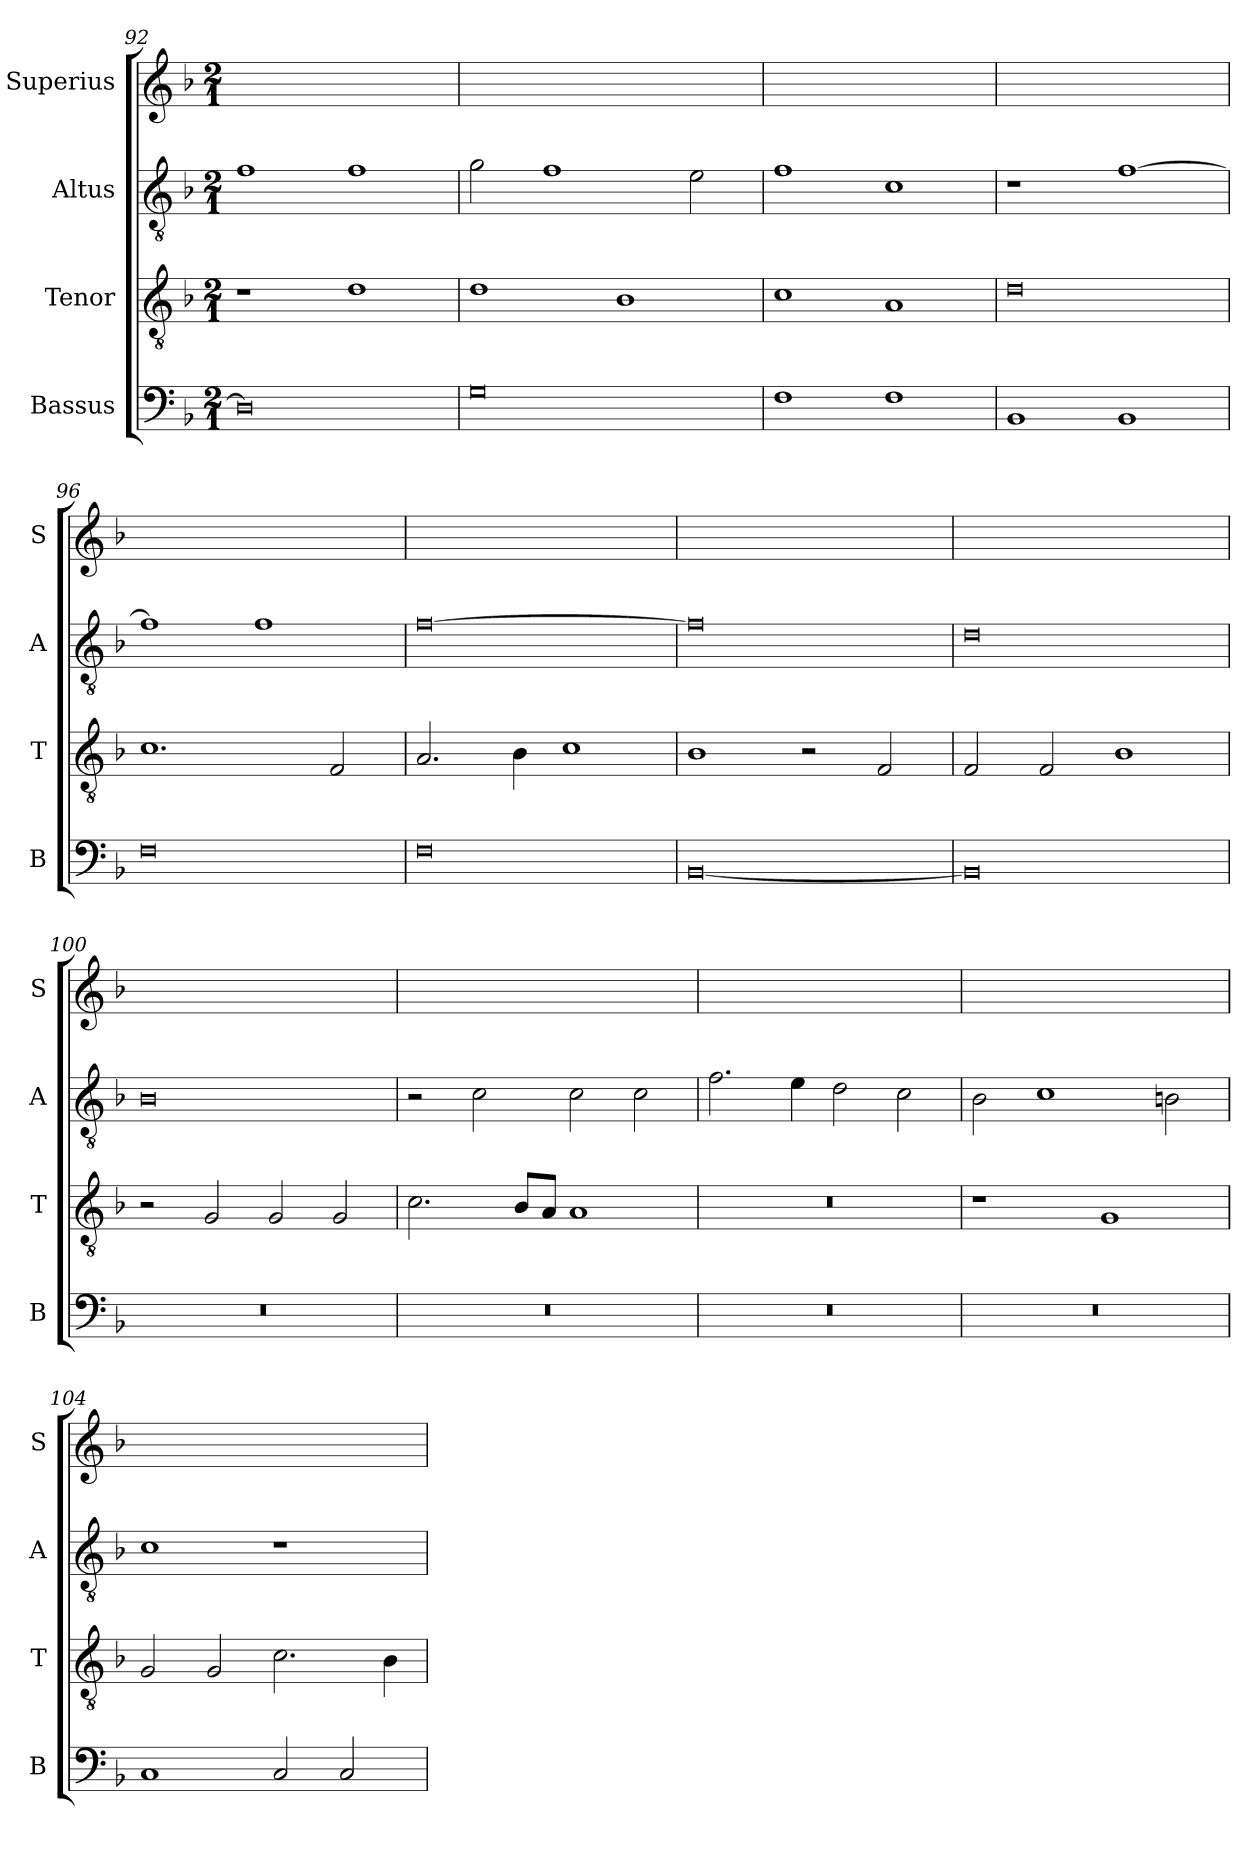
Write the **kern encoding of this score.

**kern	**kern	**kern	**kern
*part4	*part3	*part2	*part1
*staff4	*staff3	*staff2	*staff1
*I"Bassus	*I"Tenor	*I"Altus	*I"Superius
*I'B	*I'T	*I'A	*I'S
*clefF4	*clefGv2	*clefGv2	*clefG2
*k[b-]	*k[b-]	*k[b-]	*k[b-]
*M2/1	*M2/1	*M2/1	*M2/1
=92	=92	=92	=92
0D]	1r	1f	0ryy
.	1d	1f	.
=93	=93	=93	=93
0G	1d	2g\	0ryy
.	.	1f	.
.	1B-	.	.
.	.	2e\	.
=94	=94	=94	=94
1F	1c	1f	0ryy
1F	1A	1c	.
=95	=95	=95	=95
1BB-	0d	1r	0ryy
1BB-	.	[1f	.
=96	=96	=96	=96
0F	1.c	1f]	0ryy
.	.	1f	.
.	2F/	.	.
=97	=97	=97	=97
0F	2.A/	[0f	0ryy
.	4B-\	.	.
.	1c	.	.
=98	=98	=98	=98
[0BB-	1B-	0f]	0ryy
.	2r	.	.
.	2F/	.	.
=99	=99	=99	=99
0BB-]	2F/	0d	0ryy
.	2F/	.	.
.	1B-	.	.
=100	=100	=100	=100
0r	2r	0B-	0ryy
.	2G/	.	.
.	2G/	.	.
.	2G/	.	.
=101	=101	=101	=101
0r	2.c\	2r	0ryy
.	.	2c\	.
.	8B-/L	.	.
.	8A/J	.	.
.	1A	2c\	.
.	.	2c\	.
=102	=102	=102	=102
0r	0r	2.f\	0ryy
.	.	4e\	.
.	.	2d\	.
.	.	2c\	.
=103	=103	=103	=103
0r	1r	2B-\	0ryy
.	.	1c	.
.	1G	.	.
.	.	2Bn\	.
=104	=104	=104	=104
1C	2G/	1c	0ryy
.	2G/	.	.
2C/	2.c\	1r	.
2C/	.	.	.
.	4B-\	.	.
=	=	=	=
*-	*-	*-	*-
